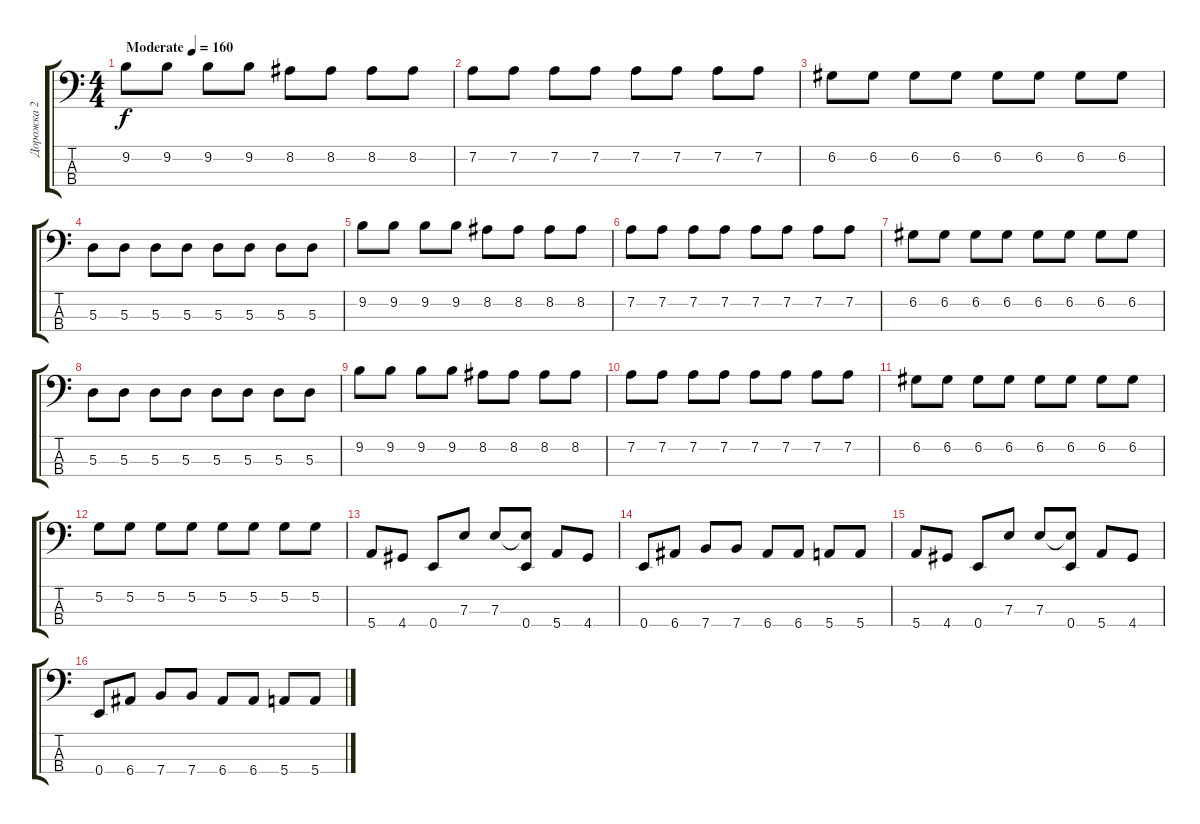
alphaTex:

\track ("Дорожка 2" "Дорожка 2") {instrument electricbasspick}
\staff {score tabs}
\tuning (G2 D2 A1 E1) {hide}
\ts (4 4)
\tempo (160 "Moderate")
\clef f4
\ks c
9.2.8{dy f instrument electricbasspick} 9.2.8 9.2.8 9.2.8 8.2.8 8.2.8 8.2.8 8.2.8 |
7.2.8 7.2.8 7.2.8 7.2.8 7.2.8 7.2.8 7.2.8 7.2.8 |
6.2.8 6.2.8 6.2.8 6.2.8 6.2.8 6.2.8 6.2.8 6.2.8 |
5.3.8 5.3.8 5.3.8 5.3.8 5.3.8 5.3.8 5.3.8 5.3.8 |
9.2.8 9.2.8 9.2.8 9.2.8 8.2.8 8.2.8 8.2.8 8.2.8 |
7.2.8 7.2.8 7.2.8 7.2.8 7.2.8 7.2.8 7.2.8 7.2.8 |
6.2.8 6.2.8 6.2.8 6.2.8 6.2.8 6.2.8 6.2.8 6.2.8 |
5.3.8 5.3.8 5.3.8 5.3.8 5.3.8 5.3.8 5.3.8 5.3.8 |
9.2.8 9.2.8 9.2.8 9.2.8 8.2.8 8.2.8 8.2.8 8.2.8 |
7.2.8 7.2.8 7.2.8 7.2.8 7.2.8 7.2.8 7.2.8 7.2.8 |
6.2.8 6.2.8 6.2.8 6.2.8 6.2.8 6.2.8 6.2.8 6.2.8 |
5.2.8 5.2.8 5.2.8 5.2.8 5.2.8 5.2.8 5.2.8 5.2.8 |
5.4.8{instrument electricbasspick} 4.4.8 0.4.8 7.3.8 7.3.8 (7.3{t} 0.4).8 5.4.8 4.4.8 |
0.4.8 6.4.8 7.4.8 7.4.8 6.4.8 6.4.8 5.4.8 5.4.8 |
5.4.8 4.4.8 0.4.8 7.3.8 7.3.8 (7.3{t} 0.4).8 5.4.8 4.4.8 |
0.4.8 6.4.8 7.4.8 7.4.8 6.4.8 6.4.8 5.4.8 5.4.8
